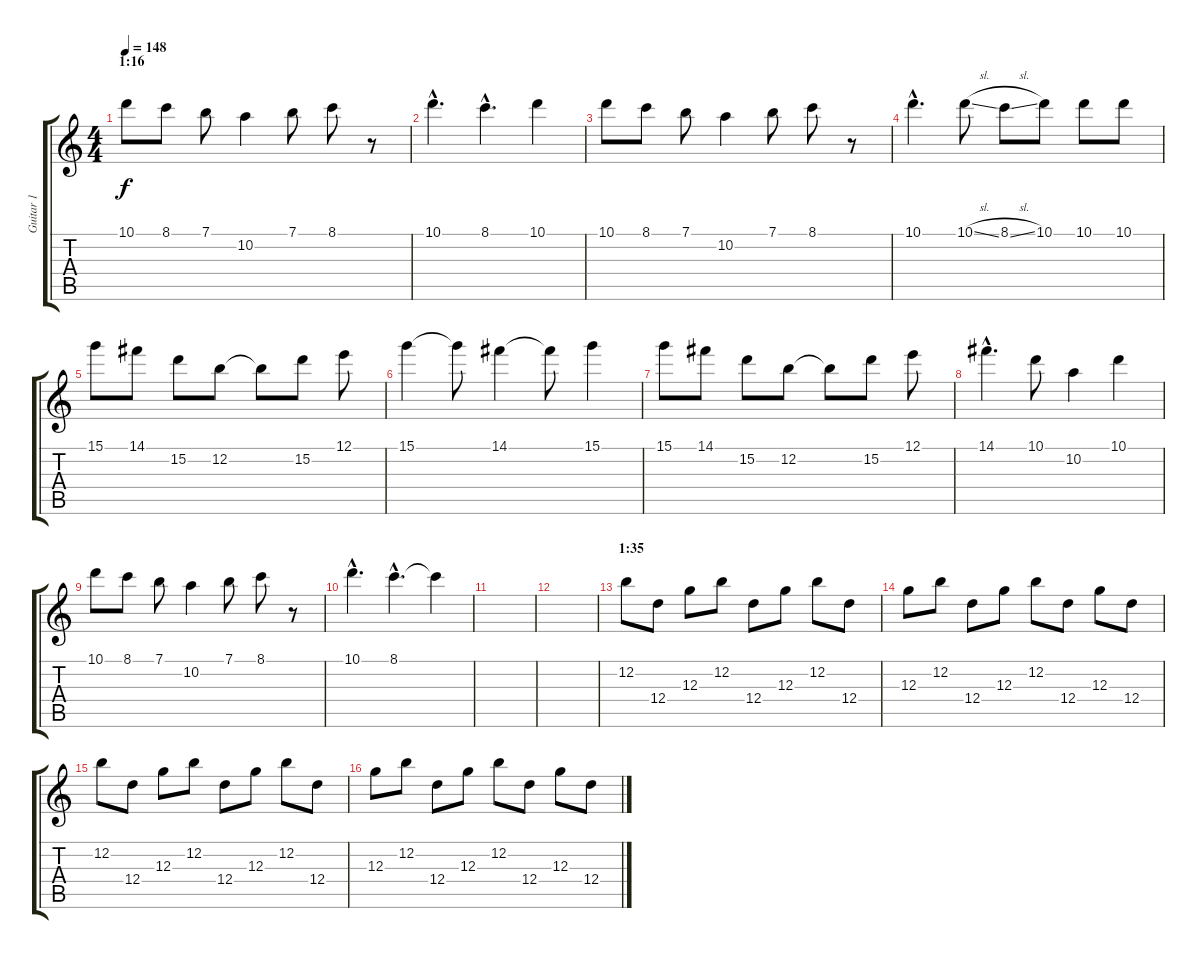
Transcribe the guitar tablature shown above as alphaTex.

\track ("Guitar 1" "Guitar 1") {instrument electricguitarjazz}
\staff {score tabs}
\tuning (E4 B3 G3 D3 A2 E2) {hide}
\ts (4 4)
\section ("" "1:16")
\tempo 148
\clef g2
\ks c
10.1.8{dy f} 8.1.8 7.1.8 10.2.4 7.1.8 8.1.8 r.8 |
10.1{hac}.4{d} 8.1{hac}.4{d} 10.1.4 |
10.1.8 8.1.8 7.1.8 10.2.4 7.1.8 8.1.8 r.8 |
10.1{hac}.4{d} 10.1{sl}.8 8.1{sl}.8 10.1.8 10.1.8 10.1.8 |
15.1.8 14.1.8 15.2.8 12.2.8 12.2{t}.8 15.2.8 12.1.8 |
15.1.4 15.1{t}.8 14.1.4 14.1{t}.8 15.1.4 |
15.1.8 14.1.8 15.2.8 12.2.8 12.2{t}.8 15.2.8 12.1.8 |
14.1{hac}.4{d} 10.1.8 10.2.4 10.1.4 |
10.1.8 8.1.8 7.1.8 10.2.4 7.1.8 8.1.8 r.8 |
10.1{hac}.4{d} 8.1{hac}.4{d} 8.1{t}.4 |
|
|
\section ("" "1:35")
12.2.8 12.4.8 12.3.8 12.2.8 12.4.8 12.3.8 12.2.8 12.4.8 |
12.3.8 12.2.8 12.4.8 12.3.8 12.2.8 12.4.8 12.3.8 12.4.8 |
12.2.8 12.4.8 12.3.8 12.2.8 12.4.8 12.3.8 12.2.8 12.4.8 |
12.3.8 12.2.8 12.4.8 12.3.8 12.2.8 12.4.8 12.3.8 12.4.8
